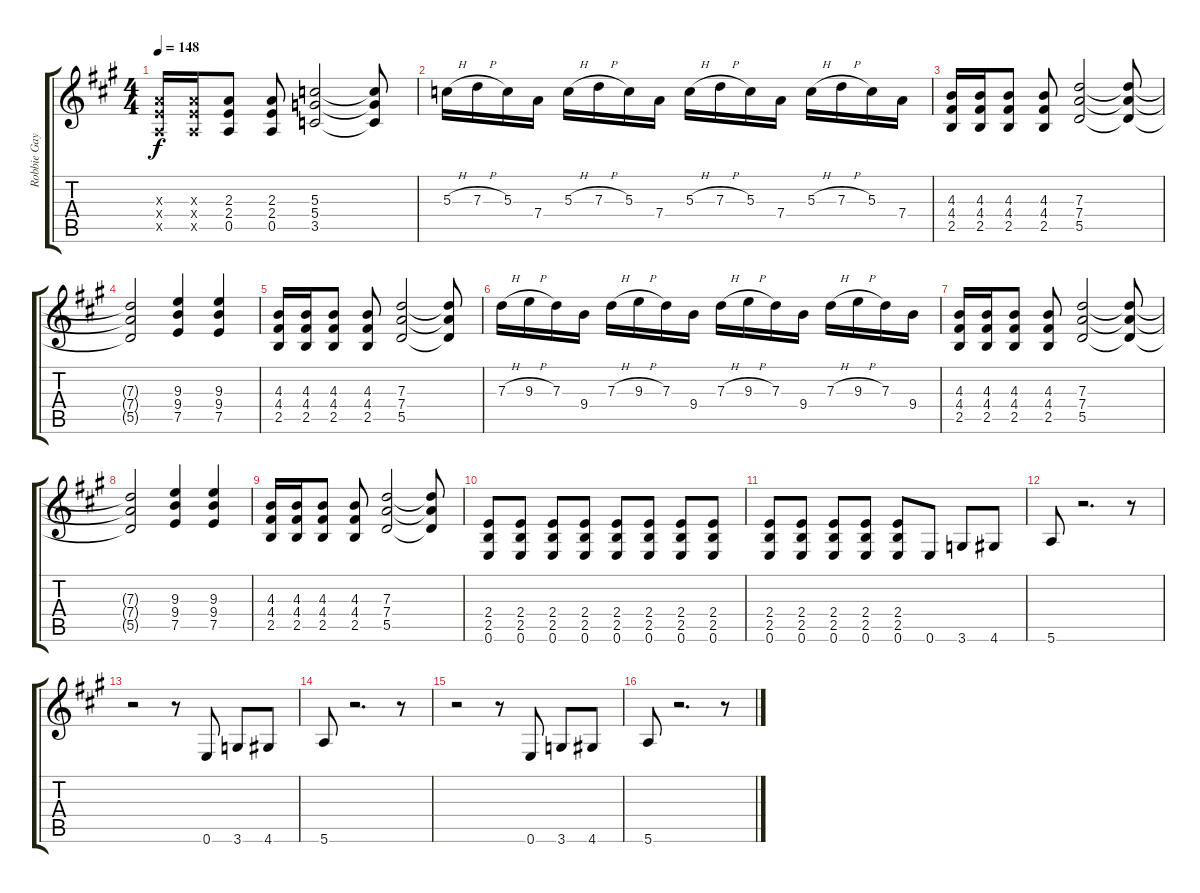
\track ("Robbie Gay Guitar" "Robbie Gay") {instrument overdrivenguitar}
\staff {score tabs}
\tuning (E4 B3 G3 D3 A2 E2) {hide}
\ts (4 4)
\tempo 148
\clef g2
\ks a
(2.3{x} 2.4{x} 0.5{x}).16{dy f} (2.3{x} 2.4{x} 0.5{x}).16 (2.3 2.4 0.5).8 (2.3 2.4 0.5).8 (5.3 5.4 3.5).2 (5.3{t} 5.4{t} 3.5{t}).8 |
5.3{h}.16 7.3{h}.16 5.3.16 7.4.16 5.3{h}.16 7.3{h}.16 5.3.16 7.4.16 5.3{h}.16 7.3{h}.16 5.3.16 7.4.16 5.3{h}.16 7.3{h}.16 5.3.16 7.4.16 |
(4.3 4.4 2.5).16 (4.3 4.4 2.5).16 (4.3 4.4 2.5).8 (4.3 4.4 2.5).8 (7.3 7.4 5.5).2 (7.3{t} 7.4{t} 5.5{t}).8 |
(7.3{t} 7.4{t} 5.5{t}).2 (9.3 9.4 7.5).4 (9.3 9.4 7.5).4 |
(4.3 4.4 2.5).16 (4.3 4.4 2.5).16 (4.3 4.4 2.5).8 (4.3 4.4 2.5).8 (7.3 7.4 5.5).2 (7.3{t} 7.4{t} 5.5{t}).8 |
7.3{h}.16 9.3{h}.16 7.3.16 9.4.16 7.3{h}.16 9.3{h}.16 7.3.16 9.4.16 7.3{h}.16 9.3{h}.16 7.3.16 9.4.16 7.3{h}.16 9.3{h}.16 7.3.16 9.4.16 |
(4.3 4.4 2.5).16 (4.3 4.4 2.5).16 (4.3 4.4 2.5).8 (4.3 4.4 2.5).8 (7.3 7.4 5.5).2 (7.3{t} 7.4{t} 5.5{t}).8 |
(7.3{t} 7.4{t} 5.5{t}).2 (9.3 9.4 7.5).4 (9.3 9.4 7.5).4 |
(4.3 4.4 2.5).16 (4.3 4.4 2.5).16 (4.3 4.4 2.5).8 (4.3 4.4 2.5).8 (7.3 7.4 5.5).2 (7.3{t} 7.4{t} 5.5{t}).8 |
(2.4 2.5 0.6).8 (2.4 2.5 0.6).8 (2.4 2.5 0.6).8 (2.4 2.5 0.6).8 (2.4 2.5 0.6).8 (2.4 2.5 0.6).8 (2.4 2.5 0.6).8 (2.4 2.5 0.6).8 |
(2.4 2.5 0.6).8 (2.4 2.5 0.6).8 (2.4 2.5 0.6).8 (2.4 2.5 0.6).8 (2.4 2.5 0.6).8 0.6.8 3.6.8 4.6.8 |
5.6.8 r.2{d} r.8 |
r.2 r.8 0.6.8 3.6.8 4.6.8 |
5.6.8 r.2{d} r.8 |
r.2 r.8 0.6.8 3.6.8 4.6.8 |
5.6.8 r.2{d} r.8
